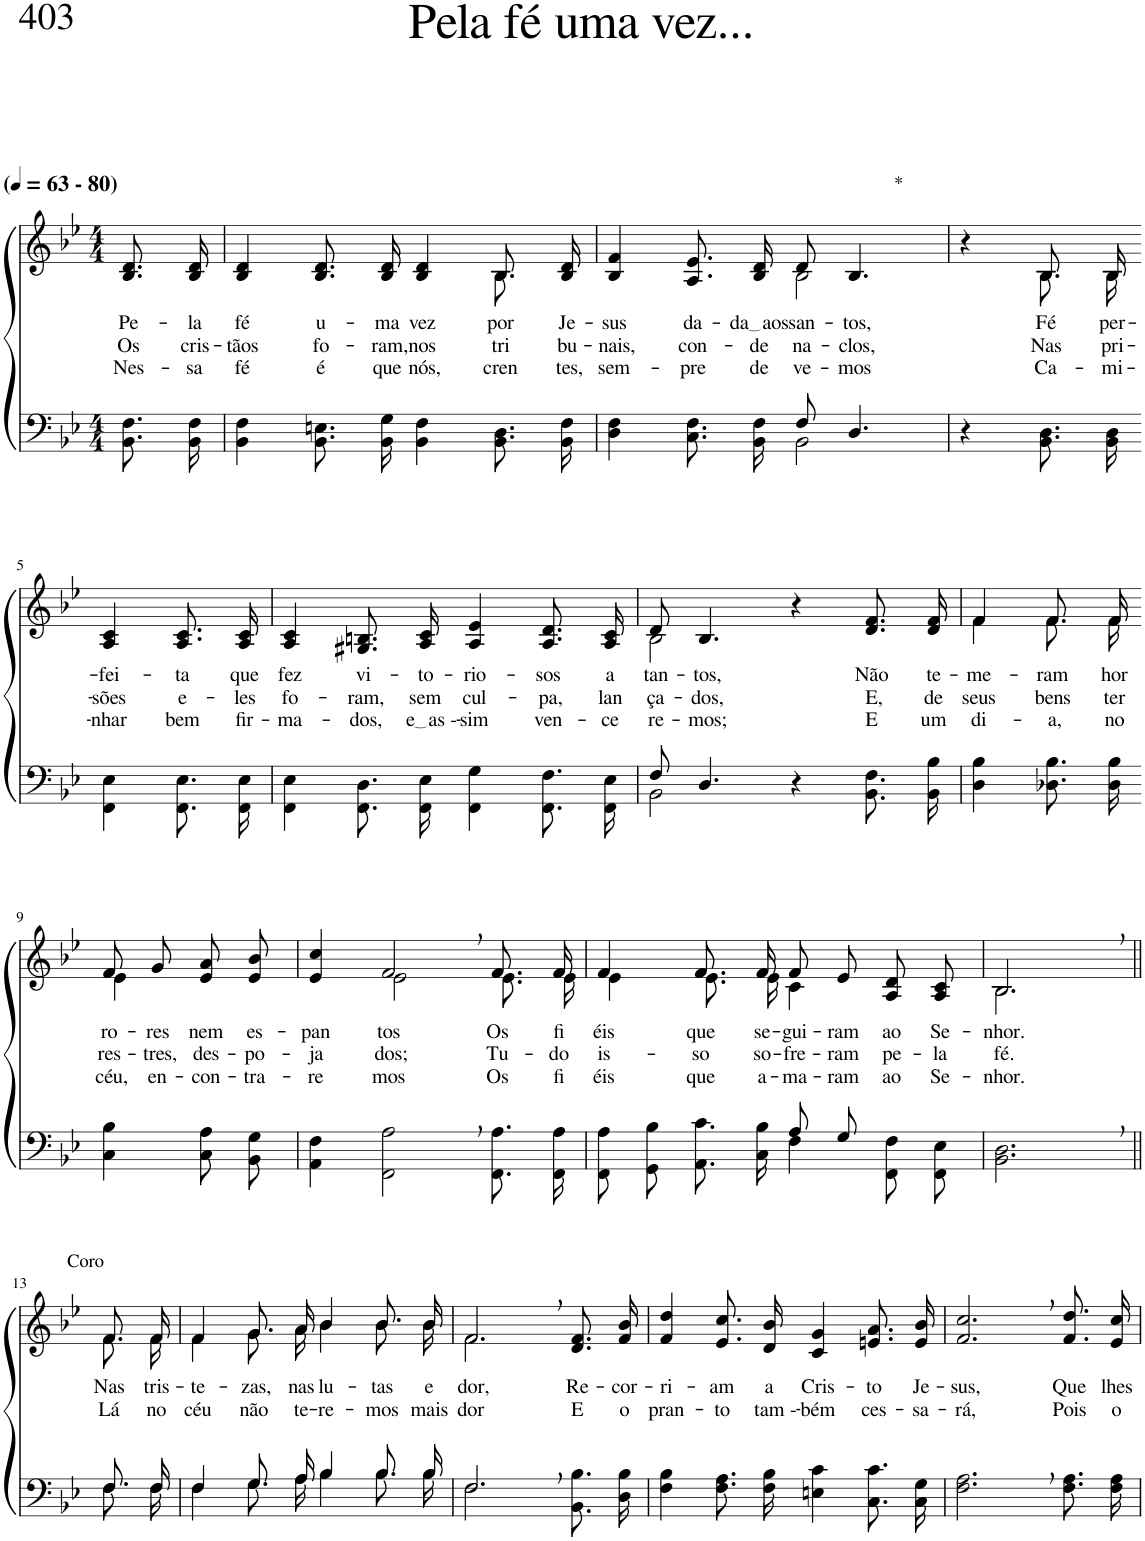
**kern	**kern	**text	**text	**text
*part2	*part1	*part1	*part1	*part1
*staff2	*staff1	*staff1	*staff1	*staff1
*I"Parte III e IV	*I"Parte I e II	*	*	*
*clefF4	*clefG2	*	*	*
*Trd-1c-2	*Trd-1c-2	*	*	*
*k[b-e-]	*k[b-e-]	*	*	*
*M4/4	*M4/4	*	*	*
*MM63	*MM63	*	*	*
=1	=1	=1	=1	=1
!	!LO:TX:a:B:t=(	!	!	!
!	!LO:TX:a:B:t=- 80)	!	!	!
!	!	!LO:LY:b	!LO:LY:b	!LO:LY:b
8.BB-\ 8.F\L	8.B-/ 8.d/L	Pe-	Os	Nes-
!	!	!LO:LY:b	!LO:LY:b	!LO:LY:b
16BB-\ 16F\Jk	16B-/ 16d/Jk	-la	cris-	-sa
=2	=2	=2	=2	=2
!	!	!LO:LY:b	!LO:LY:b	!LO:LY:b
*	*^	*	*	*
4BB-\ 4F\	4B-/ 4d/	2.ryy	fé	-tãos	fé
!	!	!	!LO:LY:b	!LO:LY:b	!LO:LY:b
8.BB-\ 8.En\L	8.B-/ 8.d/L	.	u-	fo-	é
!	!	!	!LO:LY:b	!LO:LY:b	!LO:LY:b
16BB-\ 16G\Jk	16B-/ 16d/Jk	.	-ma	-ram,	que
!	!	!	!LO:LY:b	!LO:LY:b	!LO:LY:b
4BB-\ 4F\	4B-/ 4d/	.	vez	nos	nós,
!	!	!	!LO:LY:b	!LO:LY:b	!LO:LY:b
8.BB-\ 8.D\L	8.B-/L	8.B-\	por	tri-	cren-
!	!	!	!LO:LY:b	!LO:LY:b	!LO:LY:b
16BB-\ 16F\Jk	16B-/ 16d/Jk	16ryy	Je-	-bu-	-tes,
=3	=3	=3	=3	=3	=3
*^	*	*	*	*	*
!	!	!	!	!LO:LY:b	!LO:LY:b	!LO:LY:b
2ryy	4D\ 4F\	4B-/ 4f/	2ryy	-sus	-nais,	sem-
!	!	!	!	!LO:LY:b	!LO:LY:b	!LO:LY:b
.	8.C\ 8.F\L	8.A/ 8.e-/L	.	da-	con-	-pre
!	!	!	!	!LO:LY:b	!LO:LY:b	!LO:LY:b
.	16BB-\ 16F\Jk	16B-/ 16d/Jk	.	da aos	-de-	de-
!	!	!	!	!LO:LY:b	!LO:LY:b	!LO:LY:b
8F/	2BB-\	8d/	2B-\	san-	-na-	-ve-
!	!	!LO:TX:a:t=*	!	!	!	!
!	!	!	!	!LO:LY:b	!LO:LY:b	!LO:LY:b
4.D/	.	4.B-/	.	-tos,	-clos,	-mos
*v	*v	*	*	*	*	*
=4	=4	=4	=4	=4	=4
4r	4r	4ryy	.	.	.
!	!	!	!LO:LY:b	!LO:LY:b	!LO:LY:b
8.BB-/ 8.D/L	8.B-/L	8.B-\L	Fé	Nas	Ca-
!	!	!	!LO:LY:b	!LO:LY:b	!LO:LY:b
16BB-/ 16D/Jk	16B-/Jk	16B-\Jk	per-	pri-	-mi-
!!LO:LB:g=z
=5-	=5-	=5-	=5-	=5-	=5-
!	!	!	!LO:LY:b	!LO:LY:b	!LO:LY:b
*	*v	*v	*	*	*
4FF\ 4E-\	4A/ 4c/	-fei-	-sões	-nhar
!	!	!LO:LY:b	!LO:LY:b	!LO:LY:b
8.FF/ 8.E-/L	8.A/ 8.c/L	-ta	e-	bem
!	!	!LO:LY:b	!LO:LY:b	!LO:LY:b
16FF/ 16E-/Jk	16A/ 16c/Jk	que	-les	fir-
=6	=6	=6	=6	=6
!	!	!LO:LY:b	!LO:LY:b	!LO:LY:b
4FF\ 4E-\	4A/ 4c/	fez	fo-	-ma-
!	!	!LO:LY:b	!LO:LY:b	!LO:LY:b
8.FF/ 8.D/L	8.G#X/ 8.Bn/L	vi-	-ram,	-dos,
!	!	!LO:LY:b	!LO:LY:b	!LO:LY:b
16FF/ 16E-/Jk	16A/ 16c/Jk	-to-	sem	e as -
!	!	!LO:LY:b	!LO:LY:b	!LO:LY:b
4FF\ 4G\	4A/ 4e-/	-rio-	cul-	-sim
!	!	!LO:LY:b	!LO:LY:b	!LO:LY:b
8.FF/ 8.F/L	8.A/ 8.d/L	-sos	-pa,	ven-
!	!	!LO:LY:b	!LO:LY:b	!LO:LY:b
16FF/ 16E-/Jk	16A/ 16c/Jk	a	lan-	-ce-
=7	=7	=7	=7	=7
*^	*^	*	*	*
!	!	!	!	!LO:LY:b	!LO:LY:b	!LO:LY:b
8F/	2BB-\	8d/	2B-\	tan-	-ça-	-re-
!	!	!	!	!LO:LY:b	!LO:LY:b	!LO:LY:b
4.D/	.	4.B-/	.	-tos,	-dos,	-mos;
4r	4ryy	4r	2ryy	.	.	.
!	!	!	!	!LO:LY:b	!LO:LY:b	!LO:LY:b
4ryy	8.BB-\ 8.F\L	8.d/ 8.f/L	.	Não	E,	E
!	!	!	!	!LO:LY:b	!LO:LY:b	!LO:LY:b
.	16BB-\ 16B-\Jk	16d/ 16f/Jk	.	te-	de	um
=8	=8	=8	=8	=8	=8	=8
!	!	!	!	!LO:LY:b	!LO:LY:b	!LO:LY:b
*v	*v	*	*	*	*	*
4D\ 4B-\	4f\	4f/	-me-	seus	di-
!	!	!	!LO:LY:b	!LO:LY:b	!LO:LY:b
8.D-X\ 8.B-\L	8.f\L	8.f/L	-ram	bens	-a,
!	!	!	!LO:LY:b	!LO:LY:b	!LO:LY:b
16D-\ 16B-\Jk	16f\Jk	16f/Jk	hor-	ter-	no
!!LO:LB:g=z	!!
=9-	=9-	=9-	=9-	=9-	=9-
!	!	!	!LO:LY:b	!LO:LY:b	!LO:LY:b
4C\ 4B-\	8f/L	4e-\	-ro-	-res-	céu,
!	!	!	!LO:LY:b	!LO:LY:b	!LO:LY:b
.	8g/J	.	-res	-tres,	en-
!	!	!	!LO:LY:b	!LO:LY:b	!LO:LY:b
8C\ 8A\L	8e-/ 8a/L	4ryy	nem	des-	-con-
!	!	!	!LO:LY:b	!LO:LY:b	!LO:LY:b
8BB-\ 8G\J	8e-/ 8b-/J	.	es-	-po-	-tra-
=10	=10	=10	=10	=10	=10
!	!	!	!LO:LY:b	!LO:LY:b	!LO:LY:b
4AA\ 4F\	4e-/ 4cc/	4ryy	-pan-	-ja-	-re-
!	!	!	!LO:LY:b	!LO:LY:b	!LO:LY:b
2FF\, 2A\,	2f,/	2e-\	-tos	-dos;	-mos
!	!	!	!LO:LY:b	!LO:LY:b	!LO:LY:b
8.FF/ 8.A/L	8.f/L	8.e-\L	Os	Tu-	Os
!	!	!	!LO:LY:b	!LO:LY:b	!LO:LY:b
16FF/ 16A/Jk	16f/Jk	16e-\Jk	fi-	-do	fi-
=11	=11	=11	=11	=11	=11
*^	*	*	*	*	*
!	!	!	!	!LO:LY:b	!LO:LY:b	!LO:LY:b
2ryy	8FF\ 8A\L	4e-\	4f/	-éis	is-	-éis
.	8GG\ 8B-\J	.	.	.	.	.
!	!	!	!	!LO:LY:b	!LO:LY:b	!LO:LY:b
.	8.AA\ 8.c\L	8.e-\L	8.f/L	que	-so	que
!	!	!	!	!LO:LY:b	!LO:LY:b	!LO:LY:b
.	16C\ 16B-\Jk	16e-\Jk	16f/Jk	se-	so-	a-
!	!	!	!	!LO:LY:b	!LO:LY:b	!LO:LY:b
8A/L	4F\	4c\	8f/L	-gui-	-fre-	-ma-
!	!	!	!	!LO:LY:b	!LO:LY:b	!LO:LY:b
8G/J	.	.	8e-/J	-ram	-ram	-ram
!	!	!	!	!LO:LY:b	!LO:LY:b	!LO:LY:b
4ryy	8FF/ 8F/L	4ryy	8A/ 8d/L	ao	pe-	ao
!	!	!	!	!LO:LY:b	!LO:LY:b	!LO:LY:b
.	8FF/ 8E-/J	.	8A/ 8c/J	Se-	-la	Se-
=12	=12	=12	=12	=12	=12	=12
!	!	!	!	!LO:LY:b	!LO:LY:b	!LO:LY:b
*v	*v	*	*	*	*	*
2.BB-\, 2.D\,	2.B-,/	2.B-\	-nhor.	fé.	-nhor.
!!LO:LB:g=z	!!
=13||	=13||	=13||	=13||	=13||	=13||
*^	*	*	*	*	*
!	!	!LO:TX:a:t=Coro	!	!	!	!
!	!	!	!	!LO:LY:b	!LO:LY:b	!
8.F/L	8.F\L	8.f/L	8.f\L	Nas	Lá	.
!	!	!	!	!LO:LY:b	!LO:LY:b	!
16F/Jk	16F\Jk	16f/Jk	16f\Jk	tris-	no	.
=14	=14	=14	=14	=14	=14	=14
!	!	!	!	!LO:LY:b	!LO:LY:b	!
4F/	4F\	4f/	4f\	-te-	céu	.
!	!	!	!	!LO:LY:b	!LO:LY:b	!
8.G/L	8.G\L	8.g/L	8.g\L	-zas,	não	.
!	!	!	!	!LO:LY:b	!LO:LY:b	!
16A/Jk	16A\Jk	16a/Jk	16a\Jk	nas	te-	.
!	!	!	!	!LO:LY:b	!LO:LY:b	!
4B-/	4B-\	4b-/	4b-\	lu-	-re-	.
!	!	!	!	!LO:LY:b	!LO:LY:b	!
8.B-/L	8.B-\L	8.b-/L	8.b-\L	-tas	-mos	.
!	!	!	!	!LO:LY:b	!LO:LY:b	!
16B-/Jk	16B-\Jk	16b-/Jk	16b-\Jk	e	mais	.
=15	=15	=15	=15	=15	=15	=15
!	!	!	!	!LO:LY:b	!LO:LY:b	!
2.F,/	2.F\	2.f,/	2.f\	dor,	dor	.
!	!	!	!	!LO:LY:b	!LO:LY:b	!
4ryy	8.BB-\ 8.B-\L	8.d/ 8.f/L	4ryy	Re-	E	.
!	!	!	!	!LO:LY:b	!LO:LY:b	!
.	16D\ 16B-\Jk	16f/ 16b-/Jk	.	-cor-	o	.
*	*	*v	*v	*	*	*
=16	=16	=16	=16	=16	=16
!	!	!	!LO:LY:b	!LO:LY:b	!
*v	*v	*	*	*	*
4F\ 4B-\	4f/ 4dd/	-ri-	pran-	.
!	!	!LO:LY:b	!LO:LY:b	!
8.F\ 8.A\L	8.e-/ 8.cc/L	-am	-to	.
!	!	!LO:LY:b	!LO:LY:b	!
16F\ 16B-\Jk	16d/ 16b-/Jk	a	tam --	.
!	!	!LO:LY:b	!LO:LY:b	!
4En\ 4c\	4c/ 4g/	Cris-	-bém	.
!	!	!LO:LY:b	!LO:LY:b	!
8.C\ 8.c\L	8.en/ 8.a/L	-to	ces-	.
!	!	!LO:LY:b	!LO:LY:b	!
16C\ 16G\Jk	16e/ 16b-/Jk	Je-	-sa-	.
=17	=17	=17	=17	=17
!	!	!LO:LY:b	!LO:LY:b	!
2.F\, 2.A\,	2.f/, 2.cc/,	-sus,	-rá,	.
!	!	!LO:LY:b	!LO:LY:b	!
8.F\ 8.A\L	8.f/ 8.dd/L	Que	Pois	.
!	!	!LO:LY:b	!LO:LY:b	!
16F\ 16A\Jk	16e-/ 16cc/Jk	lhes	o	.
=	=	=	=	=
*-	*-	*-	*-	*-
